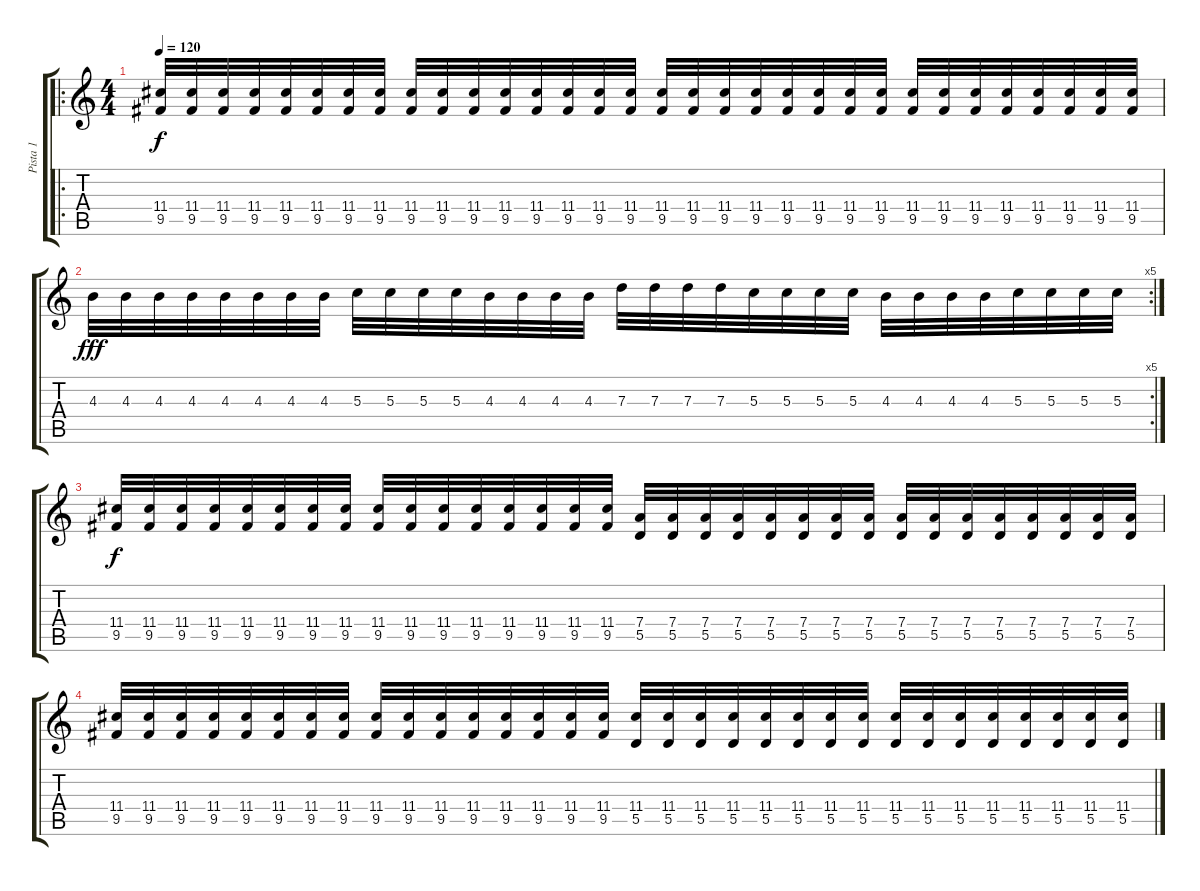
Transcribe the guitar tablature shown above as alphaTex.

\track ("Pista 1" "Pista 1") {instrument distortionguitar}
\staff {score tabs}
\tuning (E4 B3 G3 D3 A2 E2) {hide}
\ro
\ts (4 4)
\tempo 120
\clef g2
\ks c
(11.4 9.5).32{dy f instrument distortionguitar} (11.4 9.5).32 (11.4 9.5).32 (11.4 9.5).32 (11.4 9.5).32 (11.4 9.5).32 (11.4 9.5).32 (11.4 9.5).32 (11.4 9.5).32 (11.4 9.5).32 (11.4 9.5).32 (11.4 9.5).32 (11.4 9.5).32 (11.4 9.5).32 (11.4 9.5).32 (11.4 9.5).32 (11.4 9.5).32 (11.4 9.5).32 (11.4 9.5).32 (11.4 9.5).32 (11.4 9.5).32 (11.4 9.5).32 (11.4 9.5).32 (11.4 9.5).32 (11.4 9.5).32 (11.4 9.5).32 (11.4 9.5).32 (11.4 9.5).32 (11.4 9.5).32 (11.4 9.5).32 (11.4 9.5).32 (11.4 9.5).32 |
\rc 5
4.3.32{dy fff} 4.3.32 4.3.32 4.3.32 4.3.32 4.3.32 4.3.32 4.3.32 5.3.32 5.3.32 5.3.32 5.3.32 4.3.32 4.3.32 4.3.32 4.3.32 7.3.32 7.3.32 7.3.32 7.3.32 5.3.32 5.3.32 5.3.32 5.3.32 4.3.32 4.3.32 4.3.32 4.3.32 5.3.32 5.3.32 5.3.32 5.3.32 |
(11.4 9.5).32{dy f} (11.4 9.5).32 (11.4 9.5).32 (11.4 9.5).32 (11.4 9.5).32 (11.4 9.5).32 (11.4 9.5).32 (11.4 9.5).32 (11.4 9.5).32 (11.4 9.5).32 (11.4 9.5).32 (11.4 9.5).32 (11.4 9.5).32 (11.4 9.5).32 (11.4 9.5).32 (11.4 9.5).32 (7.4 5.5).32 (7.4 5.5).32 (7.4 5.5).32 (7.4 5.5).32 (7.4 5.5).32 (7.4 5.5).32 (7.4 5.5).32 (7.4 5.5).32 (7.4 5.5).32 (7.4 5.5).32 (7.4 5.5).32 (7.4 5.5).32 (7.4 5.5).32 (7.4 5.5).32 (7.4 5.5).32 (7.4 5.5).32 |
(11.4 9.5).32 (11.4 9.5).32 (11.4 9.5).32 (11.4 9.5).32 (11.4 9.5).32 (11.4 9.5).32 (11.4 9.5).32 (11.4 9.5).32 (11.4 9.5).32 (11.4 9.5).32 (11.4 9.5).32 (11.4 9.5).32 (11.4 9.5).32 (11.4 9.5).32 (11.4 9.5).32 (11.4 9.5).32 (11.4 5.5).32 (11.4 5.5).32 (11.4 5.5).32 (11.4 5.5).32 (11.4 5.5).32 (11.4 5.5).32 (11.4 5.5).32 (11.4 5.5).32 (11.4 5.5).32 (11.4 5.5).32 (11.4 5.5).32 (11.4 5.5).32 (11.4 5.5).32 (11.4 5.5).32 (11.4 5.5).32 (11.4 5.5).32
